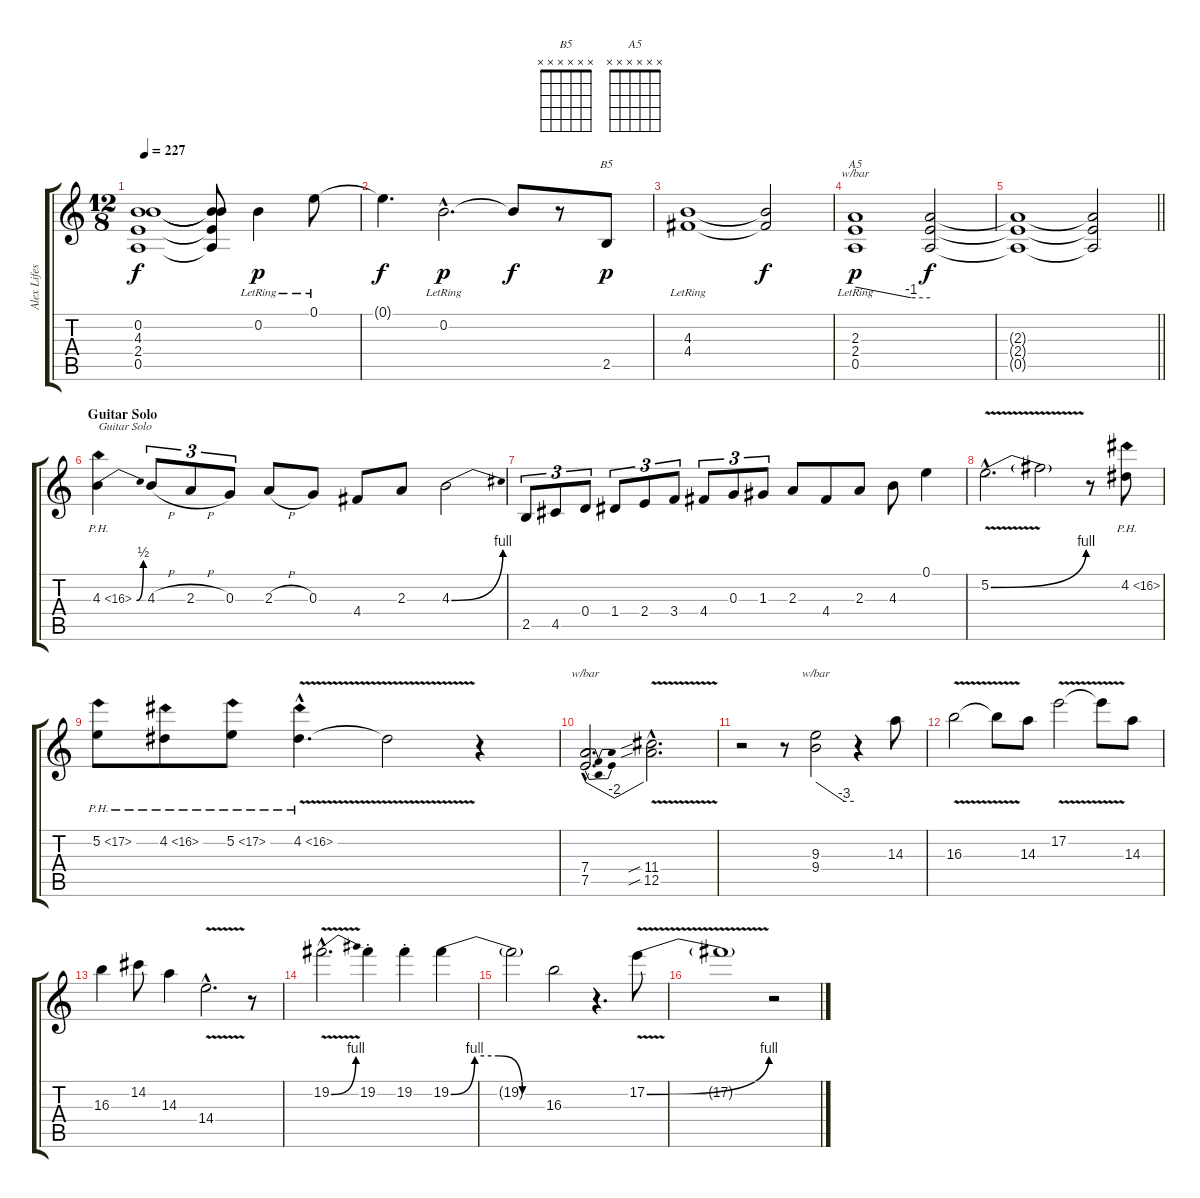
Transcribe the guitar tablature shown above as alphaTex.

\track ("Alex Lifeson 1" "Alex Lifes") {instrument distortionguitar}
\staff {score tabs}
\tuning (E4 B3 G3 D3 A2 E2) {hide}
\chord ("B5" x x x x x x) {firstfret 0}
\chord ("A5" x x x x x x) {firstfret 0}
\ts (12 8)
\tempo 227
\clef g2
\ks c
(0.2{t} 4.3{t} 2.4{t} 0.5{t}).1{dy f} (0.2{t} 4.3{t} 2.4{t} 0.5{t}).8 0.2{lr}.4{dy p} 0.1{lr}.8 |
0.1{t}.4{d dy f} 0.2{hac lr}.2{d dy p} 0.2{t}.8{dy f} r.8 2.5.8{ch "B5" dy p} |
(4.3{lr} 4.4{lr}).1 (4.3{t} 4.4{t}).2{dy f} |
(2.3{lr} 2.4{lr} 0.5).1{tbe (custom default 0 0 45 -4 60 -4) ch "A5" dy p} (2.3{t} 2.4{t} 0.5{t}).2{dy f} |
\barLineRight lightlight
(2.3{t} 2.4{t} 0.5{t}).1 (2.3{t} 2.4{t} 0.5{t}).2 |
\section ("" "Guitar Solo")
4.3{be (bend 0 0 60 2) ph 12}.4{txt "Guitar Solo" volume 16 balance 8 instrument guitarharmonics} 4.3{h}.8{tu (3 2)} 2.3{h}.8{tu (3 2)} 0.3.8{tu (3 2)} 2.3{h}.8 0.3.8 4.4.8 2.3.8 4.3{be (bend 0 0 60 4)}.2 |
2.5.8{tu (3 2) instrument distortionguitar} 4.5.8{tu (3 2)} 0.4.8{tu (3 2)} 1.4.8{tu (3 2)} 2.4.8{tu (3 2)} 3.4.8{tu (3 2)} 4.4.8{tu (3 2)} 0.3.8{tu (3 2)} 1.3.8{tu (3 2)} 2.3.8 4.4.8 2.3.8 4.3.8 0.1.4 |
5.2{be (bend 0 0 60 4) v hac}.2{d instrument guitarharmonics} 5.2{t}.2 r.8 4.2{ph 12}.8 |
5.2{ph 12}.8 4.2{ph 12}.8 5.2{ph 12}.8 4.2{ph 12 v hac}.4{d} 4.2{t}.2 r.4 |
(7.4{hac} 7.5{hac}).2{d tbe (dip default 0 0 30 -8 60 0) instrument distortionguitar} (11.4{sib hac} 12.5{v sib hac}).2{d} |
r.2 r.8 (9.3 9.4).2{tbe (custom default 0 0 45 -12 60 -12)} r.4 14.3.8 |
16.3{v}.2 16.3{t}.8 14.3.8 17.2{v}.2 17.2{t}.8 14.3.8 |
16.3.4 14.2.8 14.3.4 14.4{v hac}.2{d} r.8 |
19.2{be (bend 0 0 60 4) v hac}.2{d} 19.2{st}.4 19.2{st}.4 19.2{be (custom 0 0 15 4 30 4 45 0 60 0)}.4 |
19.2{t}.2 16.3.2 r.4{d} 17.2{be (bend 0 0 60 4) v}.8 |
17.2{t}.1 r.2
